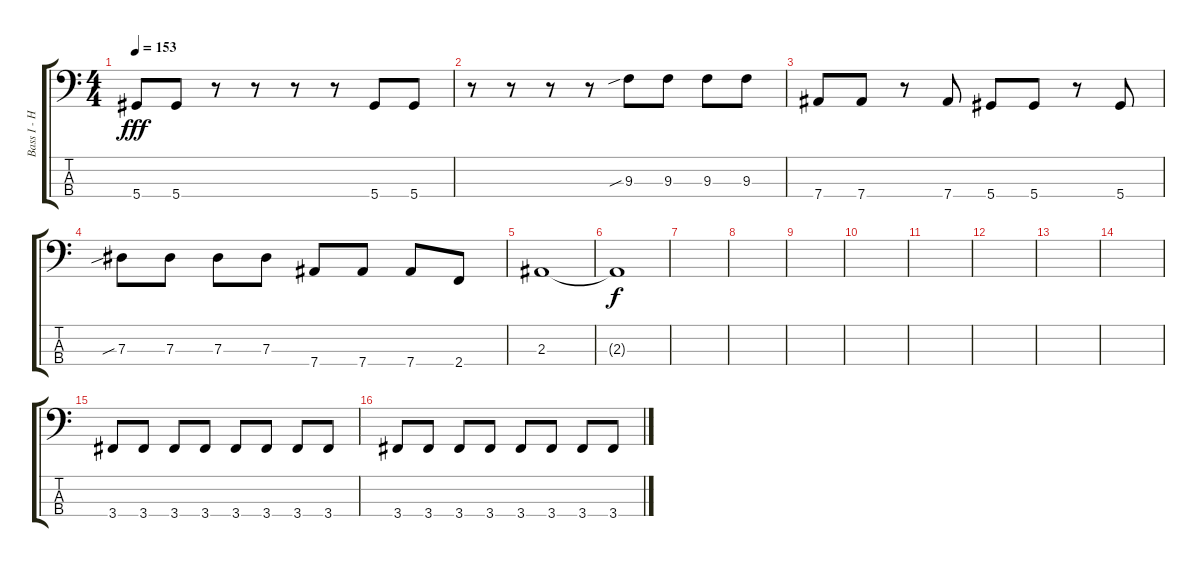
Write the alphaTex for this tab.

\track ("Bass I - Hunter" "Bass I - H") {instrument electricbasspick}
\staff {score tabs}
\tuning (Gb2 Db2 Ab1 Eb1) {hide}
\ts (4 4)
\tempo 153
\clef f4
\ks c
5.4.8{dy fff} 5.4.8 r.8 r.8 r.8 r.8 5.4.8 5.4.8 |
r.8 r.8 r.8 r.8 9.3{sib}.8 9.3.8 9.3.8 9.3.8 |
7.4.8 7.4.8 r.8 7.4.8 5.4.8 5.4.8 r.8 5.4.8 |
7.3{sib}.8 7.3.8 7.3.8 7.3.8 7.4.8 7.4.8 7.4.8 2.4.8 |
2.3.1 |
2.3{t}.1{dy f} |
|
|
|
|
|
|
|
|
3.4.8 3.4.8 3.4.8 3.4.8 3.4.8 3.4.8 3.4.8 3.4.8 |
3.4.8 3.4.8 3.4.8 3.4.8 3.4.8 3.4.8 3.4.8 3.4.8
